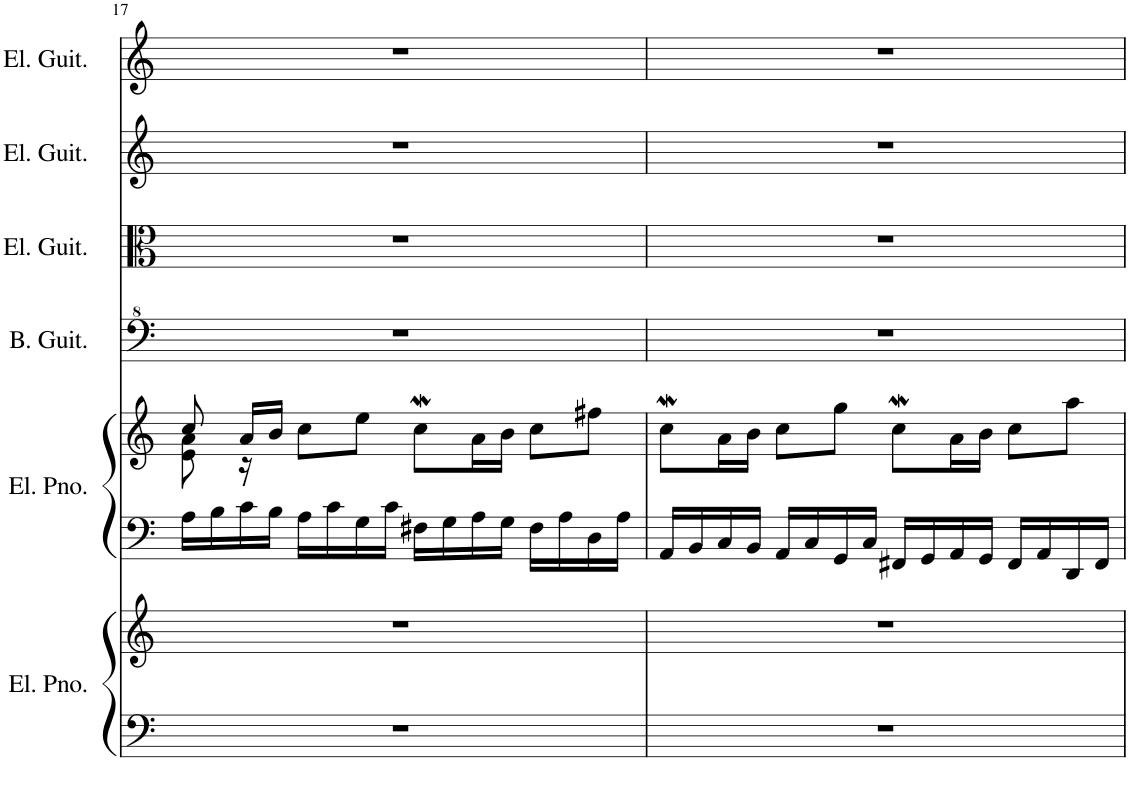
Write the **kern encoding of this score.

**kern	**kern	**kern	**kern	**kern	**kern	**kern	**kern
*part6	*part6	*part5	*part5	*part4	*part3	*part2	*part1
*staff8	*staff7	*staff6	*staff5	*staff4	*staff3	*staff2	*staff1
*I"Electric Piano	*	*I"Electric Piano	*	*I"Bass Guitar	*I"Electric Guitar	*I"Electric Guitar	*I"Electric Guitar
*I'El. Pno.	*	*I'El. Pno.	*	*I'B. Guit.	*I'El. Guit.	*I'El. Guit.	*I'El. Guit.
!!LO:PB:g=z
*clefF4	*clefG2	*clefF4	*clefG2	*clefF^4	*clefC3	*clefG2	*clefG2
*	*	*	*	*Trd7c12	*	*	*
*k[]	*k[]	*k[]	*k[]	*k[]	*k[]	*k[]	*k[]
*M4/4	*M4/4	*M4/4	*M4/4	*M4/4	*M4/4	*M4/4	*M4/4
=17	=17	=17	=17	=17	=17	=17	=17
*	*	*	*^	*	*	*	*
1r	1r	16A\LL	8cc/	8e\ 8a\	1r	1r	1r	1r
.	.	16B\	.	.	.	.	.	.
.	.	16c\	16a/LL	16r	.	.	.	.
.	.	16B\JJ	16b/JJ	8ryy	.	.	.	.
.	.	16A\LL	8cc\L	.	.	.	.	.
.	.	16c\	.	4ryy	.	.	.	.
.	.	16G\	8ee\J	.	.	.	.	.
.	.	16c\JJ	.	.	.	.	.	.
.	.	16F#X\LL	8ccw\L	.	.	.	.	.
.	.	16G\	.	4..ryy	.	.	.	.
.	.	16A\	16a\L	.	.	.	.	.
.	.	16G\JJ	16b\JJ	.	.	.	.	.
.	.	16F#\LL	8cc\L	.	.	.	.	.
.	.	16A\	.	.	.	.	.	.
.	.	16D\	8ff#X\J	.	.	.	.	.
.	.	16A\JJ	.	.	.	.	.	.
=18	=18	=18	=18	=18	=18	=18	=18	=18
1r	1r	16AA/LL	8ccw\L	16ryy	1r	1r	1r	1r
.	.	16BB/	.	16ryy	.	.	.	.
.	.	16C/	16a\L	4..ryy	.	.	.	.
.	.	16BB/JJ	16b\JJ	.	.	.	.	.
.	.	16AA/LL	8cc\L	.	.	.	.	.
.	.	16C/	.	.	.	.	.	.
.	.	16GG/	8gg\J	.	.	.	.	.
.	.	16C/JJ	.	.	.	.	.	.
.	.	16FF#X/LL	8ccw\L	.	.	.	.	.
.	.	16GG/	.	16ryy	.	.	.	.
.	.	16AA/	16a\L	4.ryy	.	.	.	.
.	.	16GG/JJ	16b\JJ	.	.	.	.	.
.	.	16FF#/LL	8cc\L	.	.	.	.	.
.	.	16AA/	.	.	.	.	.	.
.	.	16DD/	8aa\J	.	.	.	.	.
.	.	16FF#/JJ	.	.	.	.	.	.
*	*	*	*v	*v	*	*	*	*
=	=	=	=	=	=	=	=
*-	*-	*-	*-	*-	*-	*-	*-
